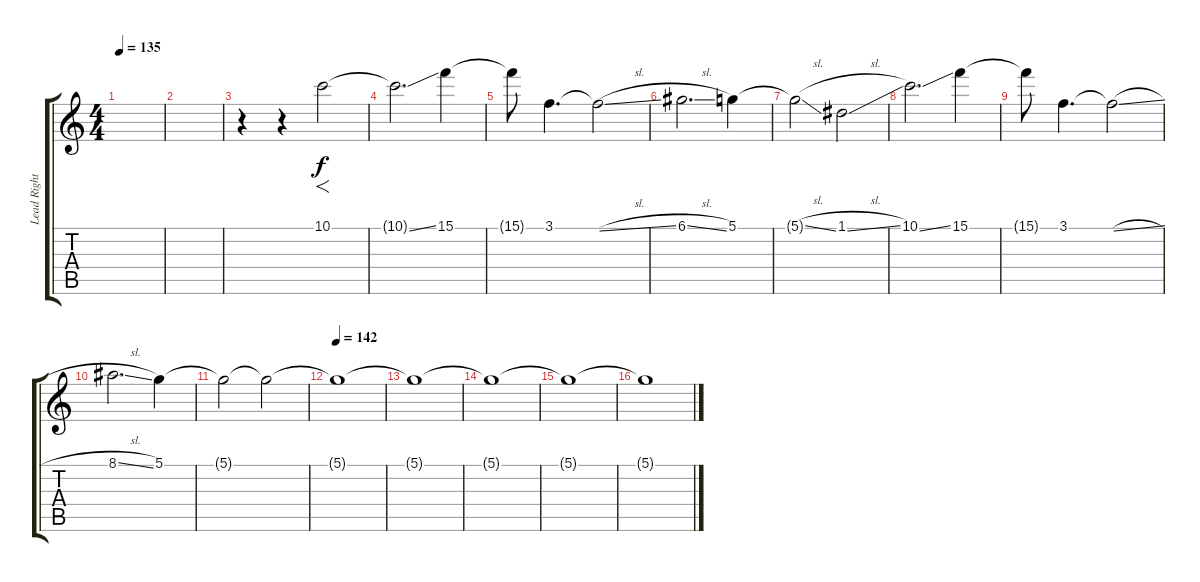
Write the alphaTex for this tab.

\track ("Lead Right" "Lead Right") {instrument overdrivenguitar}
\staff {score tabs}
\tuning (D4 A3 F3 C3 G2 C2) {hide}
\ts (4 4)
\tempo 135
\clef g2
\ks c
|
|
r.4 r.4 10.1.2{f volume 9} |
10.1{ss t}.2{d} 15.1.4 |
15.1{t}.8 3.1.4{d} 3.1{sl t}.2 |
6.1{sl}.2{d} 5.1.4 |
5.1{sl t}.2 1.1{sl}.2 |
10.1{ss}.2{d} 15.1.4 |
15.1{t}.8 3.1.4{d} 3.1{sl t}.2 |
8.1{sl}.2{d} 5.1.4 |
5.1{t}.2 5.1{t}.2 |
\tempo 142
5.1{t}.1 |
5.1{t}.1{volume 0} |
5.1{t}.1 |
5.1{t}.1 |
5.1{t}.1
